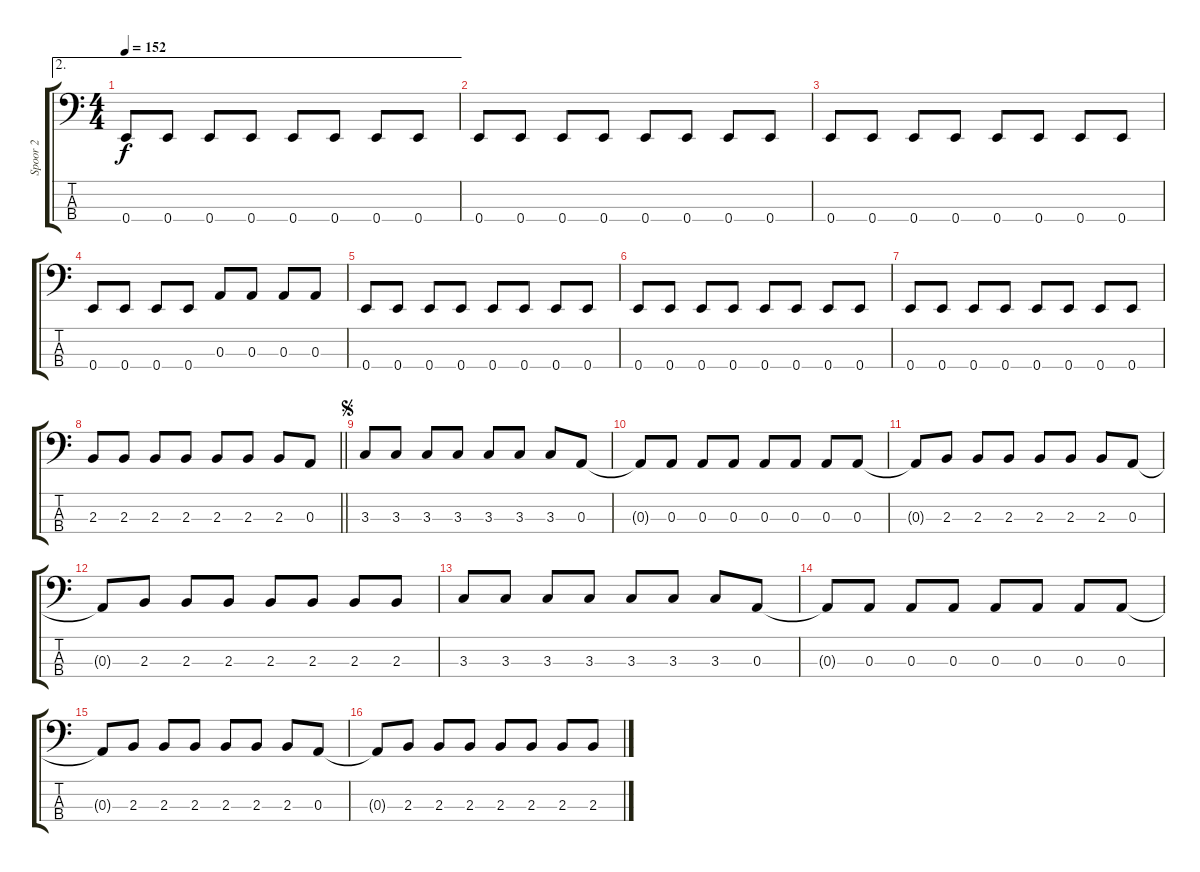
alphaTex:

\track ("Spoor 2" "Spoor 2") {instrument electricbassfinger}
\staff {score tabs}
\tuning (G2 D2 A1 E1) {hide}
\ae 2
\ts (4 4)
\tempo 152
\clef f4
\ks c
0.4.8{dy f} 0.4.8 0.4.8 0.4.8 0.4.8 0.4.8 0.4.8 0.4.8 |
0.4.8 0.4.8 0.4.8 0.4.8 0.4.8 0.4.8 0.4.8 0.4.8 |
0.4.8 0.4.8 0.4.8 0.4.8 0.4.8 0.4.8 0.4.8 0.4.8 |
0.4.8 0.4.8 0.4.8 0.4.8 0.3.8 0.3.8 0.3.8 0.3.8 |
0.4.8 0.4.8 0.4.8 0.4.8 0.4.8 0.4.8 0.4.8 0.4.8 |
0.4.8 0.4.8 0.4.8 0.4.8 0.4.8 0.4.8 0.4.8 0.4.8 |
0.4.8 0.4.8 0.4.8 0.4.8 0.4.8 0.4.8 0.4.8 0.4.8 |
\barLineRight lightlight
2.3.8 2.3.8 2.3.8 2.3.8 2.3.8 2.3.8 2.3.8 0.3.8 |
\jump segno
3.3.8 3.3.8 3.3.8 3.3.8 3.3.8 3.3.8 3.3.8 0.3.8 |
0.3{t}.8 0.3.8 0.3.8 0.3.8 0.3.8 0.3.8 0.3.8 0.3.8 |
0.3{t}.8 2.3.8 2.3.8 2.3.8 2.3.8 2.3.8 2.3.8 0.3.8 |
0.3{t}.8 2.3.8 2.3.8 2.3.8 2.3.8 2.3.8 2.3.8 2.3.8 |
3.3.8 3.3.8 3.3.8 3.3.8 3.3.8 3.3.8 3.3.8 0.3.8 |
0.3{t}.8 0.3.8 0.3.8 0.3.8 0.3.8 0.3.8 0.3.8 0.3.8 |
0.3{t}.8 2.3.8 2.3.8 2.3.8 2.3.8 2.3.8 2.3.8 0.3.8 |
0.3{t}.8 2.3.8 2.3.8 2.3.8 2.3.8 2.3.8 2.3.8 2.3.8
